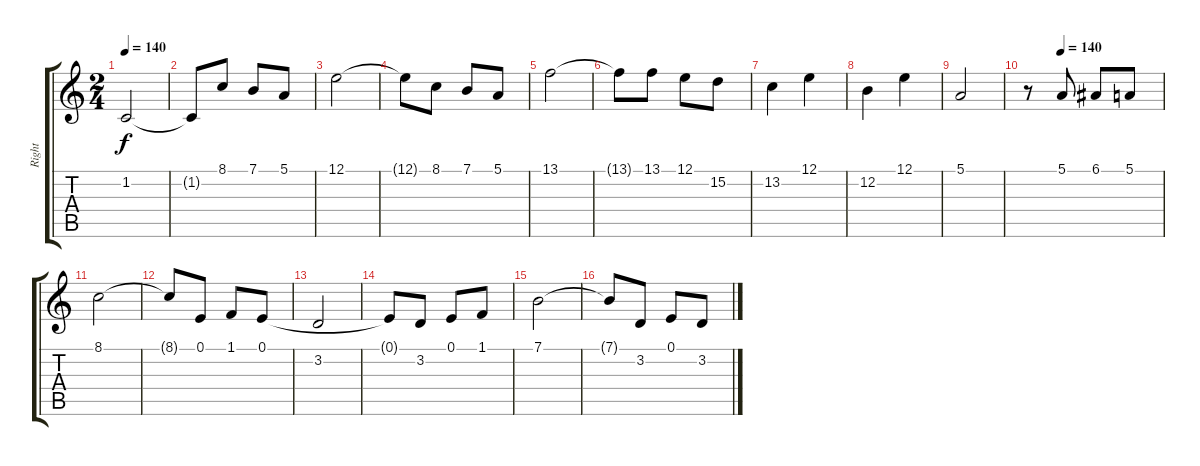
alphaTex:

\track ("Right" "Right") {instrument acousticgrandpiano}
\staff {score tabs}
\tuning (E4 B3 G3 D3 A2 E2) {hide}
\ts (2 4)
\tempo 140
\clef g2
\ks c
1.2.2{dy f} |
1.2{t}.8 8.1.8 7.1.8 5.1.8 |
12.1.2 |
12.1{t}.8 8.1.8 7.1.8 5.1.8 |
13.1.2 |
13.1{t}.8 13.1.8 12.1.8 15.2.8 |
13.2.4 12.1.4 |
12.2.4 12.1.4 |
5.1.2 |
\tempo (140 0.25)
r.8 5.1.8 6.1.8 5.1.8 |
8.1.2 |
8.1{t}.8 0.1.8 1.1.8 0.1.8 |
3.2.2 |
0.1{t}.8 3.2.8 0.1.8 1.1.8 |
7.1.2 |
7.1{t}.8 3.2.8 0.1.8 3.2.8
